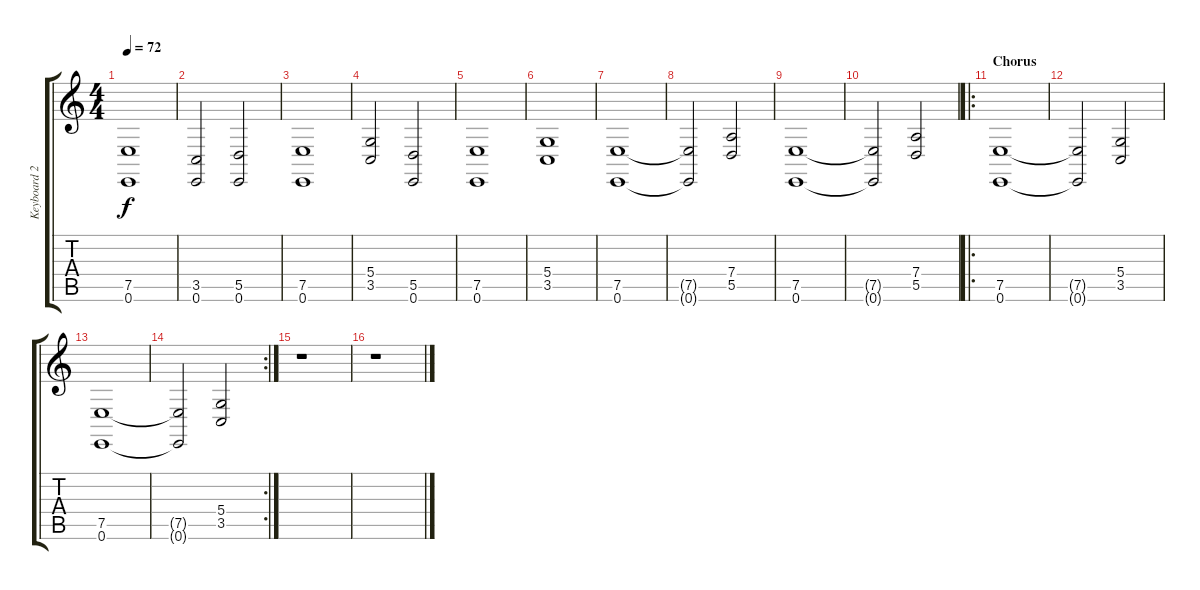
\track ("Keyboard 2" "Keyboard 2") {instrument choiraahs}
\staff {score tabs}
\tuning (E4 B3 G3 D3 A2 E2) {hide}
\ts (4 4)
\tempo 72
\clef g2
\ks c
(7.5 0.6).1{dy f} |
(3.5 0.6).2 (5.5 0.6).2 |
(7.5 0.6).1 |
(5.4 3.5).2 (5.5 0.6).2 |
(7.5 0.6).1 |
(5.4 3.5).1 |
(7.5 0.6).1 |
(7.5{t} 0.6{t}).2 (7.4 5.5).2 |
(7.5 0.6).1 |
(7.5{t} 0.6{t}).2 (7.4 5.5).2 |
\ro
\section ("" "Chorus")
(7.5 0.6).1 |
(7.5{t} 0.6{t}).2 (5.4 3.5).2 |
(7.5 0.6).1 |
\rc 2
(7.5{t} 0.6{t}).2 (5.4 3.5).2 |
r.1 |
r.1
